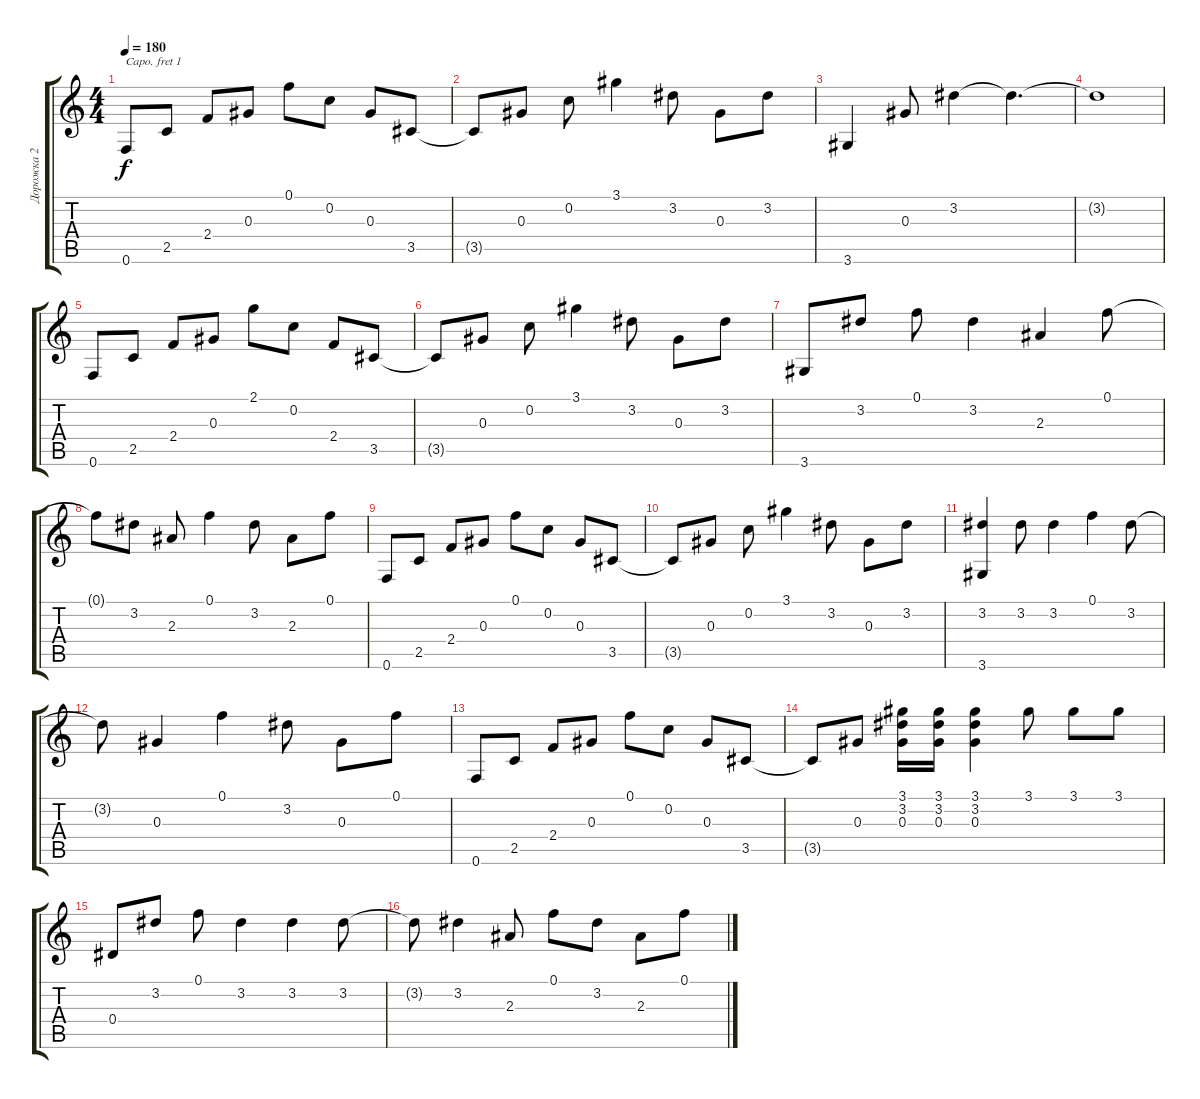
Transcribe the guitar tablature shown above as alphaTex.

\track ("Дорожка 2" "Дорожка 2") {instrument acousticguitarsteel}
\staff {score tabs}
\capo 1
\tuning (E4 B3 G3 D3 A2 E2) {hide}
\ts (4 4)
\tempo 180
\clef g2
\ks c
0.6.8{dy f} 2.5.8 2.4.8 0.3.8 0.1.8 0.2.8 0.3.8 3.5.8 |
3.5{t}.8 0.3.8 0.2.8 3.1.4 3.2.8 0.3.8 3.2.8 |
3.6.4 0.3.8 3.2.4 3.2{t}.4{d} |
3.2{t}.1 |
0.6.8 2.5.8 2.4.8 0.3.8 2.1.8 0.2.8 2.4.8 3.5.8 |
3.5{t}.8 0.3.8 0.2.8 3.1.4 3.2.8 0.3.8 3.2.8 |
3.6.8 3.2.8 0.1.8 3.2.4 2.3.4 0.1.8 |
0.1{t}.8 3.2.8 2.3.8 0.1.4 3.2.8 2.3.8 0.1.8 |
0.6.8 2.5.8 2.4.8 0.3.8 0.1.8 0.2.8 0.3.8 3.5.8 |
3.5{t}.8 0.3.8 0.2.8 3.1.4 3.2.8 0.3.8 3.2.8 |
(3.2 3.6).4 3.2.8 3.2.4 0.1.4 3.2.8 |
3.2{t}.8 0.3.4 0.1.4 3.2.8 0.3.8 0.1.8 |
0.6.8 2.5.8 2.4.8 0.3.8 0.1.8 0.2.8 0.3.8 3.5.8 |
3.5{t}.8 0.3.8 (3.1 3.2 0.3).16 (3.1 3.2 0.3).16 (3.1 3.2 0.3).4 3.1.8 3.1.8 3.1.8 |
0.4.8 3.2.8 0.1.8 3.2.4 3.2.4 3.2.8 |
3.2{t}.8 3.2.4 2.3.8 0.1.8 3.2.8 2.3.8 0.1.8
